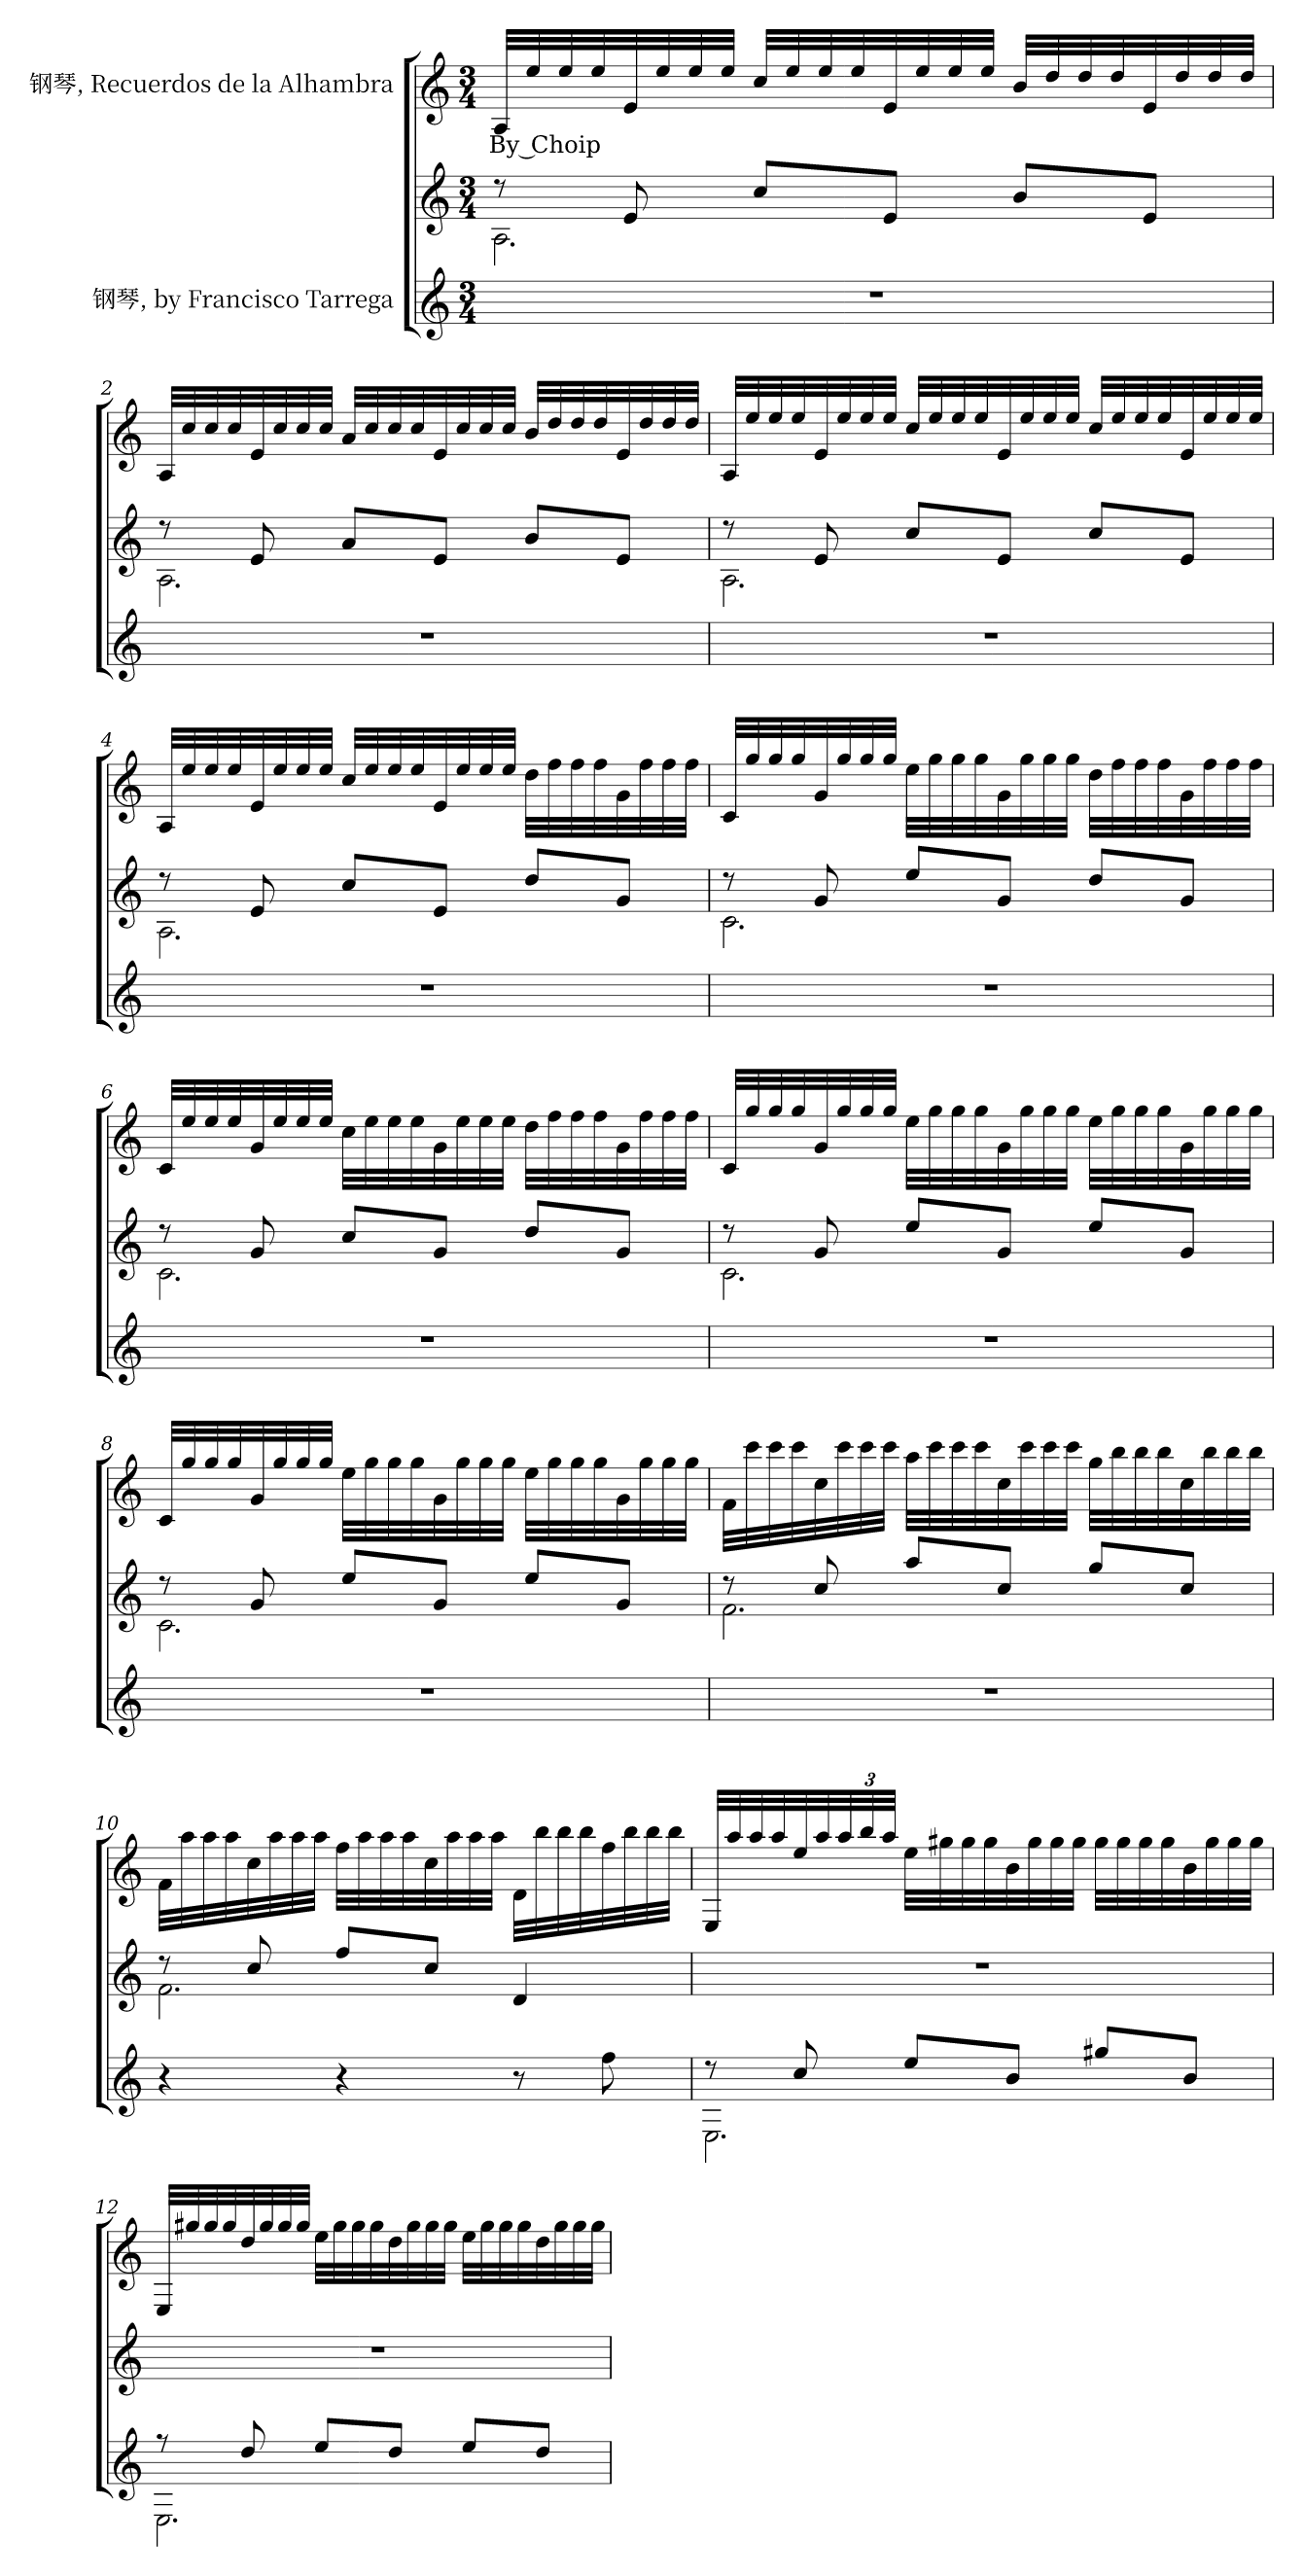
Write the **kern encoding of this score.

**kern	**kern	**kern	**text
*part2	*part2	*part1	*part1
*staff3	*staff2	*staff1	*staff1
*I"钢琴, by Francisco Tarrega	*	*I"钢琴, Recuerdos de la Alhambra	*
*clefG2	*clefG2	*clefG2	*
*k[]	*k[]	*k[]	*
*M3/4	*M3/4	*M3/4	*
*MM83	*MM83	*MM83	*
=1	=1	=1	=1
*	*^	*	*
2.r	8r	2.A\	32A/LLL	By Choip
.	.	.	32ee/	.
.	.	.	32ee/	.
.	.	.	32ee/	.
.	8e/	.	32e/	.
.	.	.	32ee/	.
.	.	.	32ee/	.
.	.	.	32ee/JJJ	.
.	8cc/L	.	32cc/LLL	.
.	.	.	32ee/	.
.	.	.	32ee/	.
.	.	.	32ee/	.
.	8e/J	.	32e/	.
.	.	.	32ee/	.
.	.	.	32ee/	.
.	.	.	32ee/JJJ	.
.	8b/L	.	32b/LLL	.
.	.	.	32dd/	.
.	.	.	32dd/	.
.	.	.	32dd/	.
.	8e/J	.	32e/	.
.	.	.	32dd/	.
.	.	.	32dd/	.
.	.	.	32dd/JJJ	.
!!LO:LB:g=z
=2	=2	=2	=2	=2
2.r	8r	2.A\	32A/LLL	.
.	.	.	32cc/	.
.	.	.	32cc/	.
.	.	.	32cc/	.
.	8e/	.	32e/	.
.	.	.	32cc/	.
.	.	.	32cc/	.
.	.	.	32cc/JJJ	.
.	8a/L	.	32a/LLL	.
.	.	.	32cc/	.
.	.	.	32cc/	.
.	.	.	32cc/	.
.	8e/J	.	32e/	.
.	.	.	32cc/	.
.	.	.	32cc/	.
.	.	.	32cc/JJJ	.
.	8b/L	.	32b/LLL	.
.	.	.	32dd/	.
.	.	.	32dd/	.
.	.	.	32dd/	.
.	8e/J	.	32e/	.
.	.	.	32dd/	.
.	.	.	32dd/	.
.	.	.	32dd/JJJ	.
!!LO:LB:g=z
=3	=3	=3	=3	=3
2.r	8r	2.A\	32A/LLL	.
.	.	.	32ee/	.
.	.	.	32ee/	.
.	.	.	32ee/	.
.	8e/	.	32e/	.
.	.	.	32ee/	.
.	.	.	32ee/	.
.	.	.	32ee/JJJ	.
.	8cc/L	.	32cc/LLL	.
.	.	.	32ee/	.
.	.	.	32ee/	.
.	.	.	32ee/	.
.	8e/J	.	32e/	.
.	.	.	32ee/	.
.	.	.	32ee/	.
.	.	.	32ee/JJJ	.
.	8cc/L	.	32cc/LLL	.
.	.	.	32ee/	.
.	.	.	32ee/	.
.	.	.	32ee/	.
.	8e/J	.	32e/	.
.	.	.	32ee/	.
.	.	.	32ee/	.
.	.	.	32ee/JJJ	.
!!LO:LB:g=z
=4	=4	=4	=4	=4
2.r	8r	2.A\	32A/LLL	.
.	.	.	32ee/	.
.	.	.	32ee/	.
.	.	.	32ee/	.
.	8e/	.	32e/	.
.	.	.	32ee/	.
.	.	.	32ee/	.
.	.	.	32ee/JJJ	.
.	8cc/L	.	32cc/LLL	.
.	.	.	32ee/	.
.	.	.	32ee/	.
.	.	.	32ee/	.
.	8e/J	.	32e/	.
.	.	.	32ee/	.
.	.	.	32ee/	.
.	.	.	32ee/JJJ	.
.	8dd/L	.	32dd\LLL	.
.	.	.	32ff\	.
.	.	.	32ff\	.
.	.	.	32ff\	.
.	8g/J	.	32g\	.
.	.	.	32ff\	.
.	.	.	32ff\	.
.	.	.	32ff\JJJ	.
!!LO:PB:g=z
=5	=5	=5	=5	=5
2.r	8r	2.c\	32c/LLL	.
.	.	.	32gg/	.
.	.	.	32gg/	.
.	.	.	32gg/	.
.	8g/	.	32g/	.
.	.	.	32gg/	.
.	.	.	32gg/	.
.	.	.	32gg/JJJ	.
.	8ee/L	.	32ee\LLL	.
.	.	.	32gg\	.
.	.	.	32gg\	.
.	.	.	32gg\	.
.	8g/J	.	32g\	.
.	.	.	32gg\	.
.	.	.	32gg\	.
.	.	.	32gg\JJJ	.
.	8dd/L	.	32dd\LLL	.
.	.	.	32ff\	.
.	.	.	32ff\	.
.	.	.	32ff\	.
.	8g/J	.	32g\	.
.	.	.	32ff\	.
.	.	.	32ff\	.
.	.	.	32ff\JJJ	.
!!LO:LB:g=z
=6	=6	=6	=6	=6
2.r	8r	2.c\	32c/LLL	.
.	.	.	32ee/	.
.	.	.	32ee/	.
.	.	.	32ee/	.
.	8g/	.	32g/	.
.	.	.	32ee/	.
.	.	.	32ee/	.
.	.	.	32ee/JJJ	.
.	8cc/L	.	32cc\LLL	.
.	.	.	32ee\	.
.	.	.	32ee\	.
.	.	.	32ee\	.
.	8g/J	.	32g\	.
.	.	.	32ee\	.
.	.	.	32ee\	.
.	.	.	32ee\JJJ	.
.	8dd/L	.	32dd\LLL	.
.	.	.	32ff\	.
.	.	.	32ff\	.
.	.	.	32ff\	.
.	8g/J	.	32g\	.
.	.	.	32ff\	.
.	.	.	32ff\	.
.	.	.	32ff\JJJ	.
!!LO:LB:g=z
=7	=7	=7	=7	=7
2.r	8r	2.c\	32c/LLL	.
.	.	.	32gg/	.
.	.	.	32gg/	.
.	.	.	32gg/	.
.	8g/	.	32g/	.
.	.	.	32gg/	.
.	.	.	32gg/	.
.	.	.	32gg/JJJ	.
.	8ee/L	.	32ee\LLL	.
.	.	.	32gg\	.
.	.	.	32gg\	.
.	.	.	32gg\	.
.	8g/J	.	32g\	.
.	.	.	32gg\	.
.	.	.	32gg\	.
.	.	.	32gg\JJJ	.
.	8ee/L	.	32ee\LLL	.
.	.	.	32gg\	.
.	.	.	32gg\	.
.	.	.	32gg\	.
.	8g/J	.	32g\	.
.	.	.	32gg\	.
.	.	.	32gg\	.
.	.	.	32gg\JJJ	.
!!LO:LB:g=z
=8	=8	=8	=8	=8
2.r	8r	2.c\	32c/LLL	.
.	.	.	32gg/	.
.	.	.	32gg/	.
.	.	.	32gg/	.
.	8g/	.	32g/	.
.	.	.	32gg/	.
.	.	.	32gg/	.
.	.	.	32gg/JJJ	.
.	8ee/L	.	32ee\LLL	.
.	.	.	32gg\	.
.	.	.	32gg\	.
.	.	.	32gg\	.
.	8g/J	.	32g\	.
.	.	.	32gg\	.
.	.	.	32gg\	.
.	.	.	32gg\JJJ	.
.	8ee/L	.	32ee\LLL	.
.	.	.	32gg\	.
.	.	.	32gg\	.
.	.	.	32gg\	.
.	8g/J	.	32g\	.
.	.	.	32gg\	.
.	.	.	32gg\	.
.	.	.	32gg\JJJ	.
!!LO:PB:g=z
=9	=9	=9	=9	=9
2.r	8r	2.f\	32f\LLL	.
.	.	.	32ccc\	.
.	.	.	32ccc\	.
.	.	.	32ccc\	.
.	8cc/	.	32cc\	.
.	.	.	32ccc\	.
.	.	.	32ccc\	.
.	.	.	32ccc\JJJ	.
.	8aa/L	.	32aa\LLL	.
.	.	.	32ccc\	.
.	.	.	32ccc\	.
.	.	.	32ccc\	.
.	8cc/J	.	32cc\	.
.	.	.	32ccc\	.
.	.	.	32ccc\	.
.	.	.	32ccc\JJJ	.
.	8gg/L	.	32gg\LLL	.
.	.	.	32bb\	.
.	.	.	32bb\	.
.	.	.	32bb\	.
.	8cc/J	.	32cc\	.
.	.	.	32bb\	.
.	.	.	32bb\	.
.	.	.	32bb\JJJ	.
!!LO:LB:g=z
=10	=10	=10	=10	=10
4r	8r	2.f\	32f\LLL	.
.	.	.	32aa\	.
.	.	.	32aa\	.
.	.	.	32aa\	.
.	8cc/	.	32cc\	.
.	.	.	32aa\	.
.	.	.	32aa\	.
.	.	.	32aa\JJJ	.
4r	8ff/L	.	32ff\LLL	.
.	.	.	32aa\	.
.	.	.	32aa\	.
.	.	.	32aa\	.
.	8cc/J	.	32cc\	.
.	.	.	32aa\	.
.	.	.	32aa\	.
.	.	.	32aa\JJJ	.
8r	4d/	.	32d\LLL	.
.	.	.	32bb\	.
.	.	.	32bb\	.
.	.	.	32bb\	.
8ff\	.	.	32ff\	.
.	.	.	32bb\	.
.	.	.	32bb\	.
.	.	.	32bb\JJJ	.
*	*v	*v	*	*
!!LO:LB:g=z
=11	=11	=11	=11
*^	*	*	*
8r	2.E\	2.r	32E/LLL	.
.	.	.	32aa/	.
.	.	.	32aa/	.
.	.	.	32aa/	.
8cc/	.	.	32ee/	.
.	.	.	32aa/	.
*	*	*	*Xbrackettup	*
.	.	.	48aa/	.
.	.	.	48bb/	.
.	.	.	48aa/JJJ	.
8ee/L	.	.	32ee\LLL	.
.	.	.	32gg#X\	.
.	.	.	32gg#\	.
.	.	.	32gg#\	.
8b/J	.	.	32b\	.
.	.	.	32gg#\	.
.	.	.	32gg#\	.
.	.	.	32gg#\JJJ	.
8gg#X/L	.	.	32gg#\LLL	.
.	.	.	32gg#\	.
.	.	.	32gg#\	.
.	.	.	32gg#\	.
8b/J	.	.	32b\	.
.	.	.	32gg#\	.
.	.	.	32gg#\	.
.	.	.	32gg#\JJJ	.
!!LO:LB:g=z
=12	=12	=12	=12	=12
8r	2.E\	2.r	32E/LLL	.
.	.	.	32gg#X/	.
.	.	.	32gg#/	.
.	.	.	32gg#/	.
8dd/	.	.	32dd/	.
.	.	.	32gg#/	.
.	.	.	32gg#/	.
.	.	.	32gg#/JJJ	.
8ee/L	.	.	32ee\LLL	.
.	.	.	32gg#\	.
.	.	.	32gg#\	.
.	.	.	32gg#\	.
8dd/J	.	.	32dd\	.
.	.	.	32gg#\	.
.	.	.	32gg#\	.
.	.	.	32gg#\JJJ	.
8ee/L	.	.	32ee\LLL	.
.	.	.	32gg#\	.
.	.	.	32gg#\	.
.	.	.	32gg#\	.
8dd/J	.	.	32dd\	.
.	.	.	32gg#\	.
.	.	.	32gg#\	.
.	.	.	32gg#\JJJ	.
*v	*v	*	*	*
=	=	=	=
*-	*-	*-	*-
